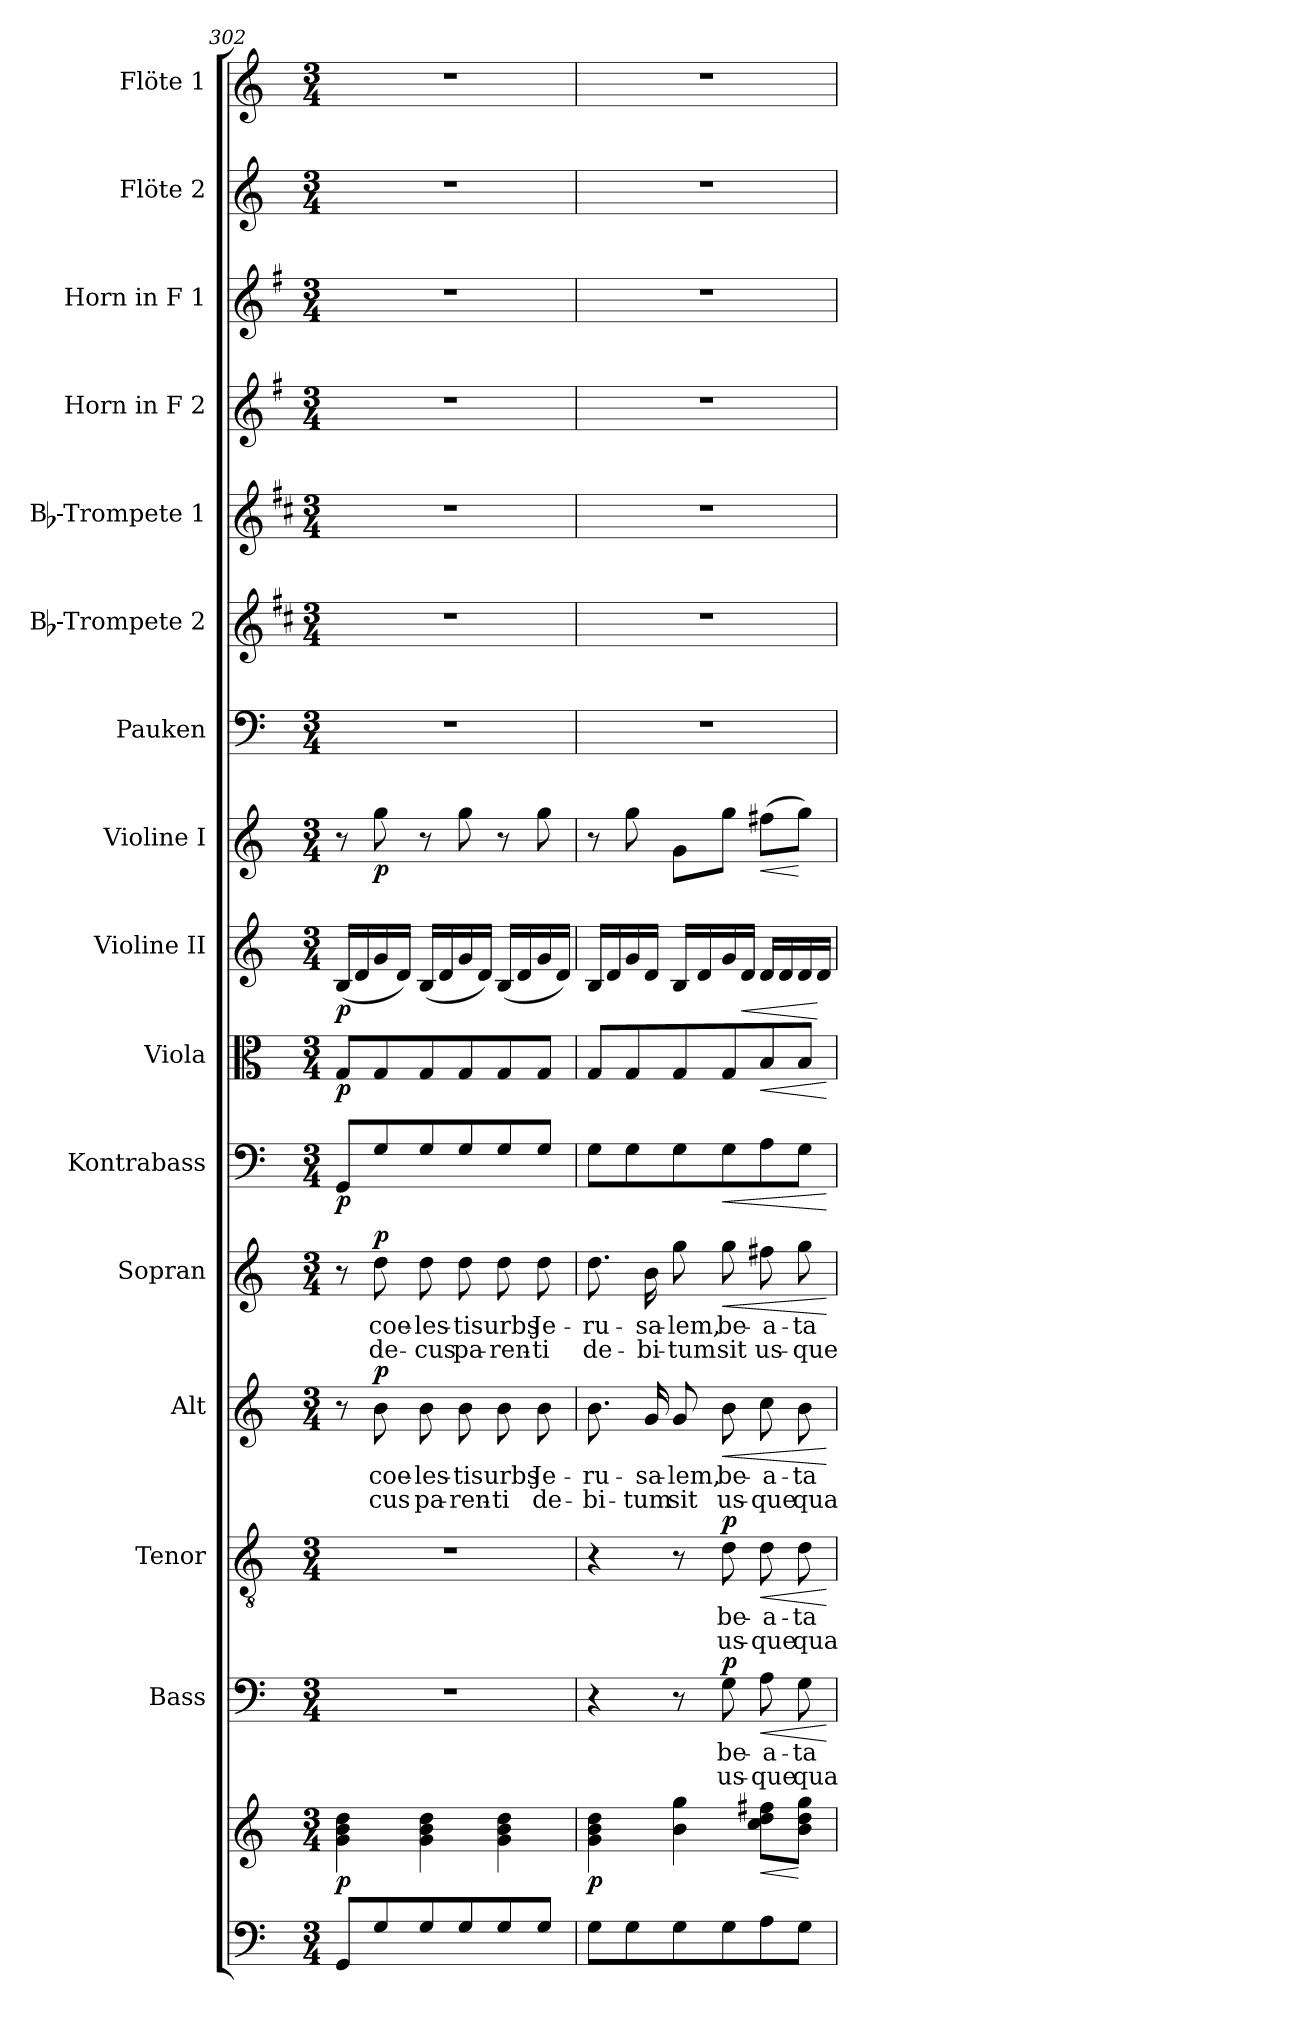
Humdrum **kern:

**kern	**kern	**dynam	**kern	**text	**text	**dynam	**kern	**text	**text	**dynam	**kern	**text	**text	**dynam	**kern	**text	**text	**dynam	**kern	**dynam	**kern	**dynam	**kern	**dynam	**kern	**dynam	**kern	**kern	**kern	**kern	**kern	**kern	**kern
*part16	*part16	*part16	*part15	*part15	*part15	*part15	*part14	*part14	*part14	*part14	*part13	*part13	*part13	*part13	*part12	*part12	*part12	*part12	*part11	*part11	*part10	*part10	*part9	*part9	*part8	*part8	*part7	*part6	*part5	*part4	*part3	*part2	*part1
*staff17	*staff16	*staff16/17	*staff15	*staff15	*staff15	*staff15	*staff14	*staff14	*staff14	*staff14	*staff13	*staff13	*staff13	*staff13	*staff12	*staff12	*staff12	*staff12	*staff11	*staff11	*staff10	*staff10	*staff9	*staff9	*staff8	*staff8	*staff7	*staff6	*staff5	*staff4	*staff3	*staff2	*staff1
*	*	*	*I"Bass	*	*	*	*I"Tenor	*	*	*	*I"Alt	*	*	*	*I"Sopran	*	*	*	*I"Kontrabass	*	*I"Viola	*	*I"Violine II	*	*I"Violine I	*	*I"Pauken	*I"Bb-Trompete 2	*I"Bb-Trompete 1	*I"Horn in F 2	*I"Horn in F 1	*I"Flöte 2	*I"Flöte 1
*	*	*	*I'B.	*	*	*	*I'T.	*	*	*	*I'A.	*	*	*	*I'S.	*	*	*	*I'Kb.	*	*I'Vla.	*	*I'Vl. II	*	*I'Vl. I	*	*I'Pk.	*I'Bb Trp. 2	*I'Bb Trp. 1	*	*	*I'Fl. 2	*I'Fl. 1
*clefF4	*clefG2	*	*clefF4	*	*	*	*clefGv2	*	*	*	*clefG2	*	*	*	*clefG2	*	*	*	*clefF4	*	*clefC3	*	*clefG2	*	*clefG2	*	*clefF4	*clefG2	*clefG2	*clefG2	*clefG2	*clefG2	*clefG2
*	*	*	*	*	*	*	*	*	*	*	*	*	*	*	*	*	*	*	*ITrd7c12	*	*	*	*	*	*	*	*	*ITrd1c2	*ITrd1c2	*ITrd4c7	*ITrd4c7	*	*
*k[]	*k[]	*	*k[]	*	*	*	*k[]	*	*	*	*k[]	*	*	*	*k[]	*	*	*	*k[]	*	*k[]	*	*k[]	*	*k[]	*	*k[]	*k[]	*k[]	*k[]	*k[]	*k[]	*k[]
*C:	*C:	*	*C:	*	*	*	*C:	*	*	*	*C:	*	*	*	*C:	*	*	*	*C:	*	*C:	*	*C:	*	*C:	*	*C:	*C:	*C:	*C:	*C:	*C:	*C:
*M3/4	*M3/4	*	*M3/4	*	*	*	*M3/4	*	*	*	*M3/4	*	*	*	*M3/4	*	*	*	*M3/4	*	*M3/4	*	*M3/4	*	*M3/4	*	*M3/4	*M3/4	*M3/4	*M3/4	*M3/4	*M3/4	*M3/4
=302	=302	=302	=302	=302	=302	=302	=302	=302	=302	=302	=302	=302	=302	=302	=302	=302	=302	=302	=302	=302	=302	=302	=302	=302	=302	=302	=302	=302	=302	=302	=302	=302	=302
!	!	!LO:DY:b	!	!	!	!	!	!	!	!	!	!	!	!	!	!	!	!	!	!LO:DY:b	!	!LO:DY:b	!	!LO:DY:b	!	!	!	!	!	!	!	!	!
8GG/L	4g\ 4b\ 4dd\	p	2.r	.	.	.	2.r	.	.	.	8r	.	.	.	8r	.	.	.	8GGG/L	p	8G/L	p	(<16B/LL	p	8r	.	2.r	2.r	2.r	2.r	2.r	2.r	2.r
.	.	.	.	.	.	.	.	.	.	.	.	.	.	.	.	.	.	.	.	.	.	.	16d/	.	.	.	.	.	.	.	.	.	.
!	!	!	!	!	!	!	!	!	!	!	!	!LO:LY:b	!LO:LY:b	!LO:DY:a	!	!LO:LY:b	!LO:LY:b	!LO:DY:a	!	!	!	!	!	!	!	!LO:DY:b	!	!	!	!	!	!	!
8G/	.	.	.	.	.	.	.	.	.	.	8b\	coe-	-cus	p	8dd\	coe-	de-	p	8GG/	.	8G/	.	16g/	.	8gg\	p	.	.	.	.	.	.	.
.	.	.	.	.	.	.	.	.	.	.	.	.	.	.	.	.	.	.	.	.	.	.	16d/JJ)	.	.	.	.	.	.	.	.	.	.
!	!	!	!	!	!	!	!	!	!	!	!	!LO:LY:b	!LO:LY:b	!	!	!LO:LY:b	!LO:LY:b	!	!	!	!	!	!	!	!	!	!	!	!	!	!	!	!
8G/	4g\ 4b\ 4dd\	.	.	.	.	.	.	.	.	.	8b\	-les-	pa-	.	8dd\	-les-	-cus	.	8GG/	.	8G/	.	(<16B/LL	.	8r	.	.	.	.	.	.	.	.
.	.	.	.	.	.	.	.	.	.	.	.	.	.	.	.	.	.	.	.	.	.	.	16d/	.	.	.	.	.	.	.	.	.	.
!	!	!	!	!	!	!	!	!	!	!	!	!LO:LY:b	!LO:LY:b	!	!	!LO:LY:b	!LO:LY:b	!	!	!	!	!	!	!	!	!	!	!	!	!	!	!	!
8G/	.	.	.	.	.	.	.	.	.	.	8b\	-tis	-ren-	.	8dd\	-tis	pa-	.	8GG/	.	8G/	.	16g/	.	8gg\	.	.	.	.	.	.	.	.
.	.	.	.	.	.	.	.	.	.	.	.	.	.	.	.	.	.	.	.	.	.	.	16d/JJ)	.	.	.	.	.	.	.	.	.	.
!	!	!	!	!	!	!	!	!	!	!	!	!LO:LY:b	!LO:LY:b	!	!	!LO:LY:b	!LO:LY:b	!	!	!	!	!	!	!	!	!	!	!	!	!	!	!	!
8G/	4g\ 4b\ 4dd\	.	.	.	.	.	.	.	.	.	8b\	urbs	-ti	.	8dd\	urbs	-ren-	.	8GG/	.	8G/	.	(<16B/LL	.	8r	.	.	.	.	.	.	.	.
.	.	.	.	.	.	.	.	.	.	.	.	.	.	.	.	.	.	.	.	.	.	.	16d/	.	.	.	.	.	.	.	.	.	.
!	!	!	!	!	!	!	!	!	!	!	!	!LO:LY:b	!LO:LY:b	!	!	!LO:LY:b	!LO:LY:b	!	!	!	!	!	!	!	!	!	!	!	!	!	!	!	!
8G/J	.	.	.	.	.	.	.	.	.	.	8b\	Je-	de-	.	8dd\	Je-	-ti	.	8GG/J	.	8G/J	.	16g/	.	8gg\	.	.	.	.	.	.	.	.
.	.	.	.	.	.	.	.	.	.	.	.	.	.	.	.	.	.	.	.	.	.	.	16d/JJ)	.	.	.	.	.	.	.	.	.	.
!!LO:PB:g=z
=303	=303	=303	=303	=303	=303	=303	=303	=303	=303	=303	=303	=303	=303	=303	=303	=303	=303	=303	=303	=303	=303	=303	=303	=303	=303	=303	=303	=303	=303	=303	=303	=303	=303
!	!	!LO:DY:b	!	!	!	!	!	!	!	!	!	!LO:LY:b	!LO:LY:b	!	!	!LO:LY:b	!LO:LY:b	!	!	!	!	!	!	!	!	!	!	!	!	!	!	!	!
8G\L	4g\ 4b\ 4dd\	p	4r	.	.	.	4r	.	.	.	8.b\	-ru-	-bi-	.	8.dd\	-ru-	de-	.	8GG\L	.	8G/L	.	16B/LL	.	8r	.	2.r	2.r	2.r	2.r	2.r	2.r	2.r
.	.	.	.	.	.	.	.	.	.	.	.	.	.	.	.	.	.	.	.	.	.	.	16d/	.	.	.	.	.	.	.	.	.	.
8G\	.	.	.	.	.	.	.	.	.	.	.	.	.	.	.	.	.	.	8GG\	.	8G/	.	16g/	.	8gg\	.	.	.	.	.	.	.	.
!	!	!	!	!	!	!	!	!	!	!	!	!LO:LY:b	!LO:LY:b	!	!	!LO:LY:b	!LO:LY:b	!	!	!	!	!	!	!	!	!	!	!	!	!	!	!	!
.	.	.	.	.	.	.	.	.	.	.	16g/	-sa-	-tum	.	16b\	-sa-	-bi-	.	.	.	.	.	16d/JJ	.	.	.	.	.	.	.	.	.	.
!	!	!	!	!	!	!	!	!	!	!	!	!LO:LY:b	!LO:LY:b	!	!	!LO:LY:b	!LO:LY:b	!	!	!	!	!	!	!	!	!	!	!	!	!	!	!	!
8G\	4b\ 4gg\	.	8r	.	.	.	8r	.	.	.	8g/	-lem,	sit	.	8gg\	-lem,	-tum	.	8GG\	.	8G/	.	16B/LL	.	8g\L	.	.	.	.	.	.	.	.
.	.	.	.	.	.	.	.	.	.	.	.	.	.	.	.	.	.	.	.	.	.	.	16d/	.	.	.	.	.	.	.	.	.	.
!	!	!	!	!LO:LY:b	!LO:LY:b	!LO:DY:a	!	!LO:LY:b	!LO:LY:b	!LO:DY:a	!	!LO:LY:b	!LO:LY:b	!LO:HP:b	!	!LO:LY:b	!LO:LY:b	!LO:HP:b	!	!LO:HP:b	!	!	!	!	!	!	!	!	!	!	!	!	!
8G\	.	.	8G\	be-	us-	p	8d\	be-	us-	p	8b\	be-	us-	<	8gg\	be-	sit	<	8GG\	<	8G/	.	16g/	.	8gg\J	.	.	.	.	.	.	.	.
!	!	!	!	!	!	!	!	!	!	!	!	!	!	!	!	!	!	!	!	!	!	!	!	!LO:HP:b	!	!	!	!	!	!	!	!	!
.	.	.	.	.	.	.	.	.	.	.	.	.	.	.	.	.	.	.	.	.	.	.	16d/JJ	<	.	.	.	.	.	.	.	.	.
!	!	!LO:HP:b	!	!LO:LY:b	!LO:LY:b	!LO:HP:b	!	!LO:LY:b	!LO:LY:b	!LO:HP:b	!	!LO:LY:b	!LO:LY:b	!	!	!LO:LY:b	!LO:LY:b	!	!	!	!	!LO:HP:b	!	!	!	!LO:HP:b	!	!	!	!	!	!	!
8A\	8cc\ 8dd\ 8ff#X\L	<	8A\	-a-	-que	<	8d\	-a-	-que	<	8cc\	-a-	-que	.	8ff#X\	-a-	us-	.	8AA\	.	8B/	<	16d/LL	.	(>8ff#X\L	<	.	.	.	.	.	.	.
.	.	.	.	.	.	.	.	.	.	.	.	.	.	.	.	.	.	.	.	.	.	.	16d/	.	.	.	.	.	.	.	.	.	.
!	!	!	!	!LO:LY:b	!LO:LY:b	!	!	!LO:LY:b	!LO:LY:b	!	!	!LO:LY:b	!LO:LY:b	!	!	!LO:LY:b	!LO:LY:b	!	!	!	!	!	!	!	!	!	!	!	!	!	!	!	!
8G\J	8b\ 8dd\ 8gg\J	[	8G\	-ta	qua-	.	8d\	-ta	qua-	.	8b\	-ta	qua-	.	8gg\	-ta	-que	.	8GG\J	.	8B/J	.	16d/	.	8gg\J)	[	.	.	.	.	.	.	.
.	.	.	.	.	.	.	.	.	.	.	.	.	.	.	.	.	.	.	.	.	.	.	16d/JJ	[	.	.	.	.	.	.	.	.	.
.	.	.	.	.	.	[	.	.	.	[	.	.	.	[	.	.	.	[	.	[	.	[	.	.	.	.	.	.	.	.	.	.	.
=	=	=	=	=	=	=	=	=	=	=	=	=	=	=	=	=	=	=	=	=	=	=	=	=	=	=	=	=	=	=	=	=	=
*-	*-	*-	*-	*-	*-	*-	*-	*-	*-	*-	*-	*-	*-	*-	*-	*-	*-	*-	*-	*-	*-	*-	*-	*-	*-	*-	*-	*-	*-	*-	*-	*-	*-
